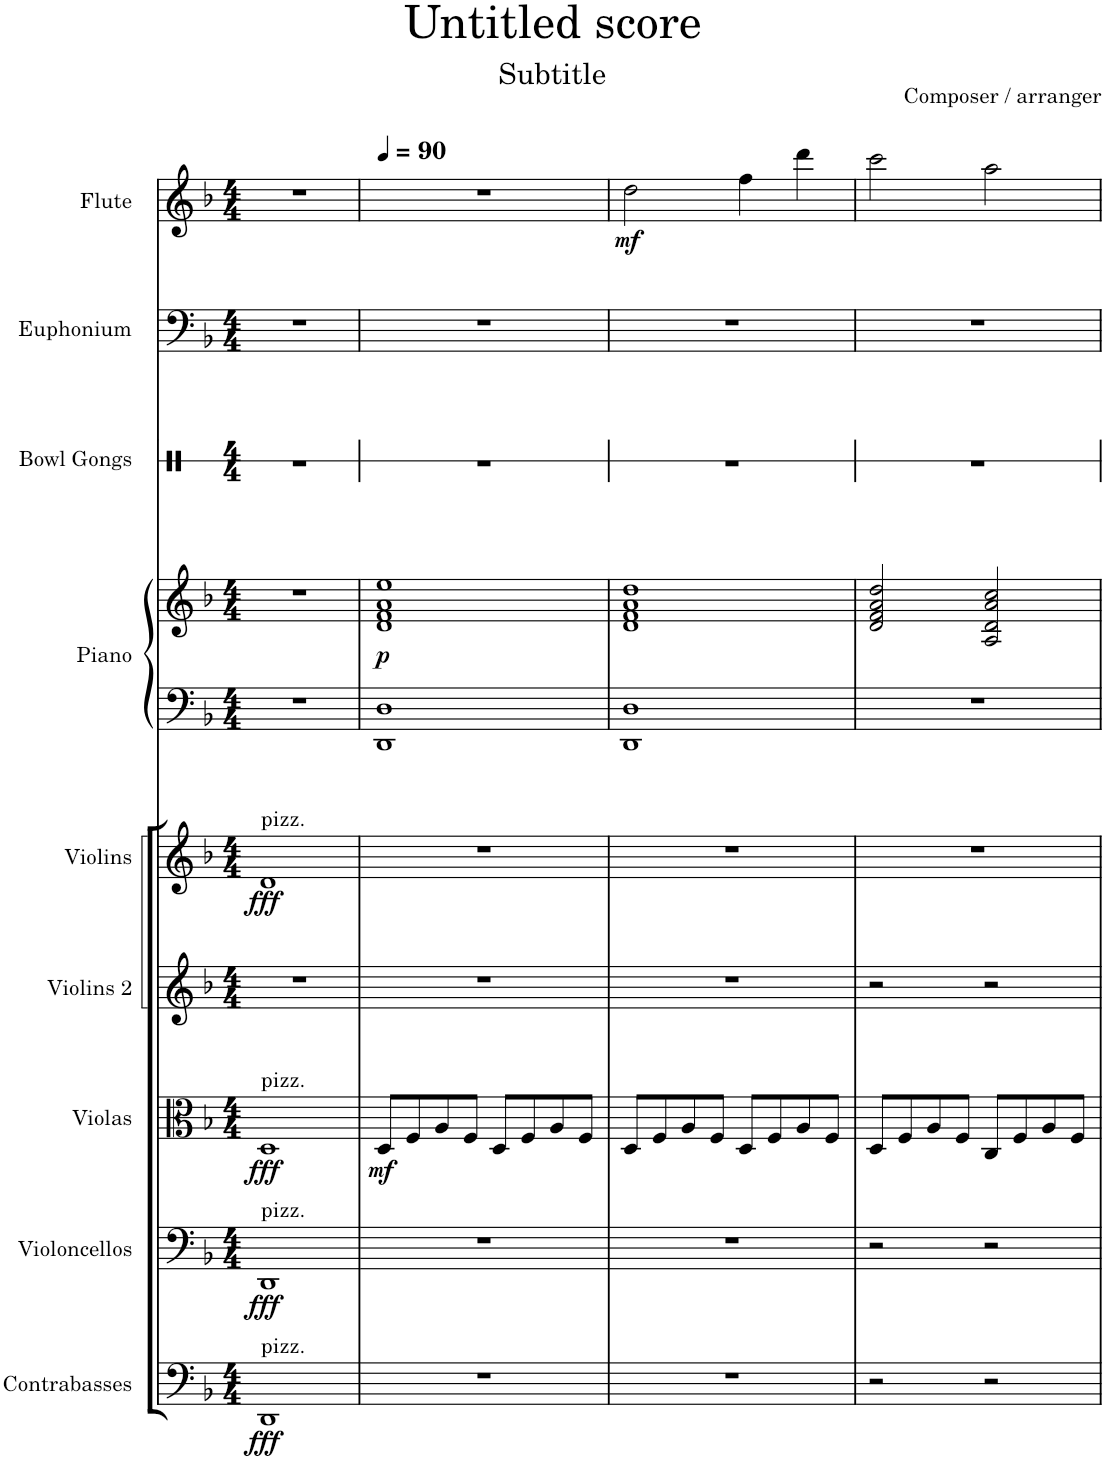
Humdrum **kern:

**kern	**dynam	**kern	**dynam	**kern	**dynam	**kern	**kern	**dynam	**kern	**kern	**dynam	**kern	**kern	**kern	**dynam
*part9	*part9	*part8	*part8	*part7	*part7	*part6	*part5	*part5	*part4	*part4	*part4	*part3	*part2	*part1	*part1
*staff10	*staff10	*staff9	*staff9	*staff8	*staff8	*staff7	*staff6	*staff6	*staff5	*staff4	*staff4/5	*staff3	*staff2	*staff1	*staff1
*I"Contrabasses	*	*I"Violoncellos	*	*I"Violas	*	*I"Violins 2	*I"Violins	*	*I"Piano	*	*	*I"Bowl Gongs	*I"Euphonium	*I"Flute	*
*I'Cbs.	*	*I'Vcs.	*	*I'Vlas.	*	*I'Vlns. 2	*I'Vlns.	*	*I'Pno.	*	*	*I'Bw. Gon.	*I'Euph.	*I'Fl.	*
*	*	*	*	*	*	*	*	*	*	*	*	*stria1	*	*	*
*clefF4	*	*clefF4	*	*clefC3	*	*clefG2	*clefG2	*	*clefF4	*clefG2	*	*clefX	*clefF4	*clefG2	*
*Trd7c12	*	*	*	*	*	*	*	*	*	*	*	*	*	*	*
*k[b-]	*	*k[b-]	*	*k[b-]	*	*k[b-]	*k[b-]	*	*k[b-]	*k[b-]	*	*k[]	*k[b-]	*k[b-]	*
*M4/4	*	*M4/4	*	*M4/4	*	*M4/4	*M4/4	*	*M4/4	*M4/4	*	*M4/4	*M4/4	*M4/4	*
=1	=1	=1	=1	=1	=1	=1	=1	=1	=1	=1	=1	=1	=1	=1	=1
!	!	!	!	!	!	!	!LO:TX:a:t=pizz.	!	!	!	!	!	!	!	!
!	!	!	!	!LO:TX:a:t=pizz.	!	!	!	!	!	!	!	!	!	!	!
!	!	!LO:TX:a:t=pizz.	!	!	!	!	!	!	!	!	!	!	!	!	!
!LO:TX:a:t=pizz.	!	!	!	!	!	!	!	!	!	!	!	!	!	!	!
!	!LO:DY:b	!	!LO:DY:b	!	!LO:DY:b	!	!	!LO:DY:b	!	!	!	!	!	!	!
1DD	fff	1DD	fff	1D	fff	1r	1d	fff	1r	1r	.	1r	1r	1r	.
=2	=2	=2	=2	=2	=2	=2	=2	=2	=2	=2	=2	=2	=2	=2	=2
*	*	*	*	*	*	*	*	*	*	*	*	*	*	*MM90	*
!	!	!	!	!	!LO:DY:b	!	!	!	!	!	!LO:DY:b	!	!	!	!
1r	.	1r	.	8D/L	mf	1r	1r	.	1DD 1D	1d 1f 1a 1ee	p	1r	1r	1r	.
.	.	.	.	8F/	.	.	.	.	.	.	.	.	.	.	.
.	.	.	.	8A/	.	.	.	.	.	.	.	.	.	.	.
.	.	.	.	8F/J	.	.	.	.	.	.	.	.	.	.	.
.	.	.	.	8D/L	.	.	.	.	.	.	.	.	.	.	.
.	.	.	.	8F/	.	.	.	.	.	.	.	.	.	.	.
.	.	.	.	8A/	.	.	.	.	.	.	.	.	.	.	.
.	.	.	.	8F/J	.	.	.	.	.	.	.	.	.	.	.
=3	=3	=3	=3	=3	=3	=3	=3	=3	=3	=3	=3	=3	=3	=3	=3
!	!	!	!	!	!	!	!	!	!	!	!	!	!	!	!LO:DY:b
1r	.	1r	.	8D/L	.	1r	1r	.	1DD 1D	1d 1f 1a 1dd	.	1r	1r	2dd\	mf
.	.	.	.	8F/	.	.	.	.	.	.	.	.	.	.	.
.	.	.	.	8A/	.	.	.	.	.	.	.	.	.	.	.
.	.	.	.	8F/J	.	.	.	.	.	.	.	.	.	.	.
.	.	.	.	8D/L	.	.	.	.	.	.	.	.	.	4ff\	.
.	.	.	.	8F/	.	.	.	.	.	.	.	.	.	.	.
.	.	.	.	8A/	.	.	.	.	.	.	.	.	.	4ddd\	.
.	.	.	.	8F/J	.	.	.	.	.	.	.	.	.	.	.
=4	=4	=4	=4	=4	=4	=4	=4	=4	=4	=4	=4	=4	=4	=4	=4
2r	.	2r	.	8D/L	.	2r	1r	.	1r	2d/ 2f/ 2a/ 2dd/	.	1r	1r	2ccc\	.
.	.	.	.	8F/	.	.	.	.	.	.	.	.	.	.	.
.	.	.	.	8A/	.	.	.	.	.	.	.	.	.	.	.
.	.	.	.	8F/J	.	.	.	.	.	.	.	.	.	.	.
2r	.	2r	.	8C/L	.	2r	.	.	.	2A/ 2d/ 2a/ 2cc/	.	.	.	2aa\	.
.	.	.	.	8F/	.	.	.	.	.	.	.	.	.	.	.
.	.	.	.	8A/	.	.	.	.	.	.	.	.	.	.	.
.	.	.	.	8F/J	.	.	.	.	.	.	.	.	.	.	.
=	=	=	=	=	=	=	=	=	=	=	=	=	=	=	=
*-	*-	*-	*-	*-	*-	*-	*-	*-	*-	*-	*-	*-	*-	*-	*-
